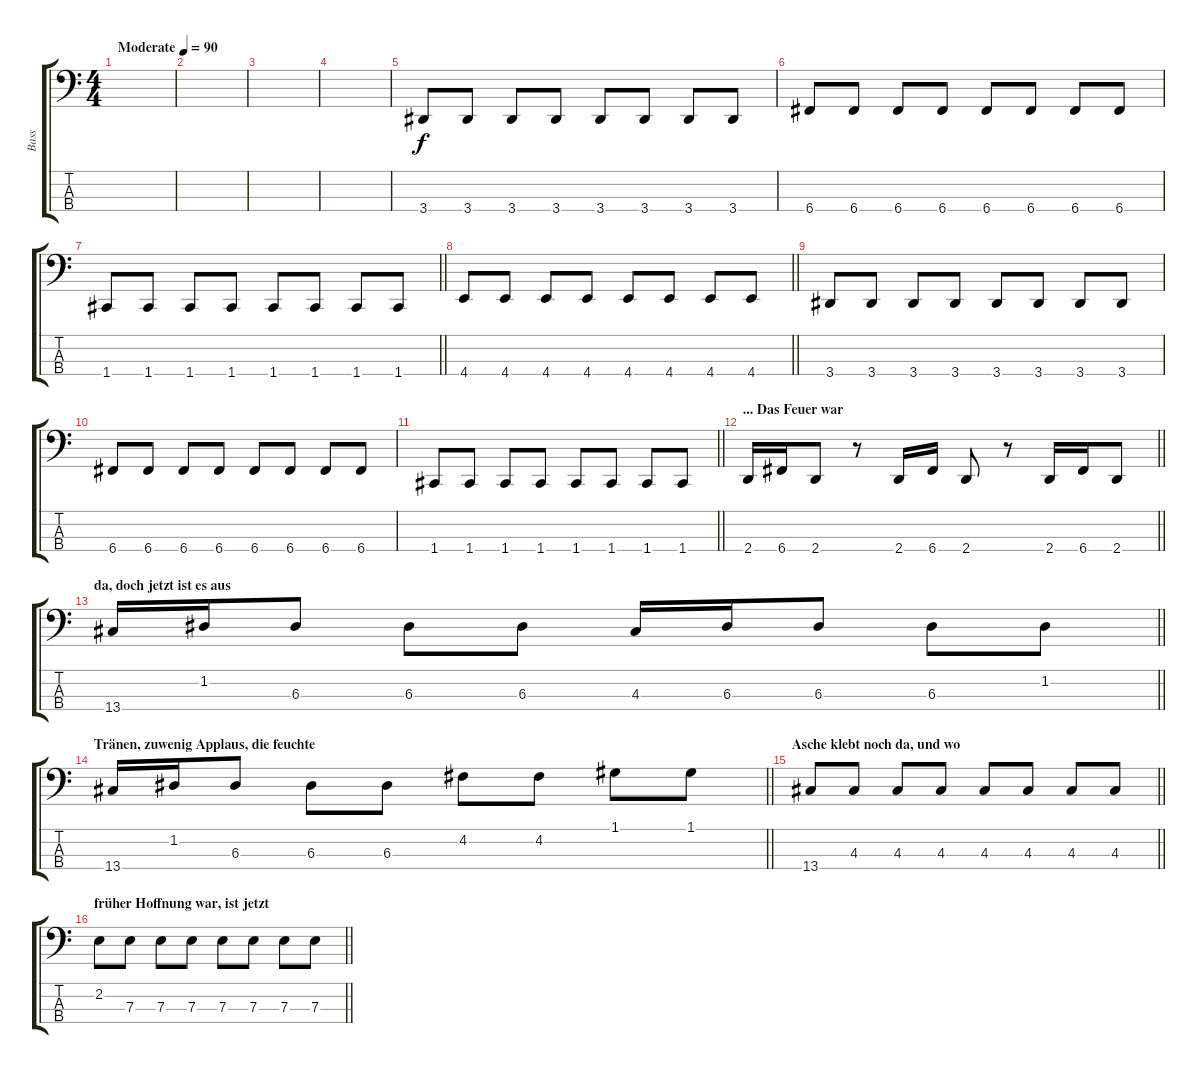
\track ("Bass" "Bass") {instrument electricbassfinger}
\staff {score tabs}
\tuning (G2 D2 A1 C1) {hide}
\ts (4 4)
\tempo (90 "Moderate")
\clef f4
\ks c
|
|
|
|
3.4.8 3.4.8 3.4.8 3.4.8 3.4.8 3.4.8 3.4.8 3.4.8 |
6.4.8 6.4.8 6.4.8 6.4.8 6.4.8 6.4.8 6.4.8 6.4.8 |
\barLineRight lightlight
1.4.8 1.4.8 1.4.8 1.4.8 1.4.8 1.4.8 1.4.8 1.4.8 |
\barLineRight lightlight
4.4.8 4.4.8 4.4.8 4.4.8 4.4.8 4.4.8 4.4.8 4.4.8 |
3.4.8 3.4.8 3.4.8 3.4.8 3.4.8 3.4.8 3.4.8 3.4.8 |
6.4.8 6.4.8 6.4.8 6.4.8 6.4.8 6.4.8 6.4.8 6.4.8 |
\barLineRight lightlight
1.4.8 1.4.8 1.4.8 1.4.8 1.4.8 1.4.8 1.4.8 1.4.8 |
\section ("" "... Das Feuer war")
\barLineRight lightlight
2.4.16 6.4.16 2.4.8 r.8 2.4.16 6.4.16 2.4.8 r.8 2.4.16 6.4.16 2.4.8 |
\section ("" "da, doch jetzt ist es aus")
\barLineRight lightlight
13.4.16 1.2.16 6.3.8 6.3.8 6.3.8 4.3.16 6.3.16 6.3.8 6.3.8 1.2.8 |
\section ("" "Tränen, zuwenig Applaus, die feuchte")
\barLineRight lightlight
13.4.16 1.2.16 6.3.8 6.3.8 6.3.8 4.2.8 4.2.8 1.1.8 1.1.8 |
\section ("" "Asche klebt noch da, und wo")
\barLineRight lightlight
13.4.8 4.3.8 4.3.8 4.3.8 4.3.8 4.3.8 4.3.8 4.3.8 |
\section ("" "früher Hoffnung war, ist jetzt")
\barLineRight lightlight
2.2.8 7.3.8 7.3.8 7.3.8 7.3.8 7.3.8 7.3.8 7.3.8
